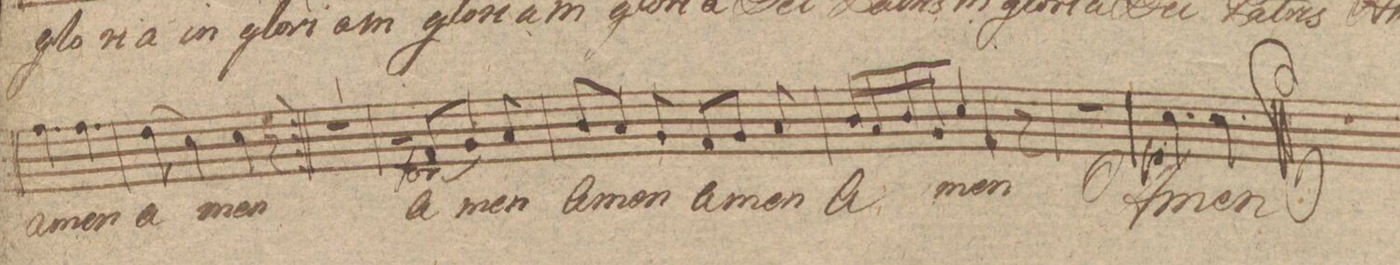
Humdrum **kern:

**kern	**text	**dynam
*I"Tenore	*	*
*clefC4	*	*
*k[f#c#g#d#]	*	*
*met(c)	*	*
*M6/8	*	*
4.e\	a-	.
4.e\	-men	.
=296	=296	=296
(8c#\	a-	.
4B\)	.	.
4B\	-men	.
8r	.	.
=297	=297	=297
4.eyy\	A-	.
4.eyy\	-men	.
=298	=298	=298
4.eyy\	a-	.
4.eyy\	-men	.
=299	=299	=299
(8c#yy\	a-	.
4B\)yy	.	.
4Byy\	-men	.
8ryy	.	.
=300	=300	=300
2.r	.	.
=301	=301	=301
4.r	.	.
(8E/L	A-	f
8F#/J)	.	.
8G#/	-men	.
=302	=302	=302
8A\L	A-	.
8G#/J	.	.
8F#/	-men	.
8E/L	A-	.
8F#/J	.	.
8G#/	-men	.
=303	=303	=303
16A\L	A-	.
16G#/	.	.
16A\	.	.
16F#/	.	.
8B\J	.	.
4E/	-men	.
8r	.	.
=304	=304	=304
2.r	.	.
=305	=305	=305
4.B\	A-	p
4.B\	-men	.
==	==	==
*-	*-	*-
